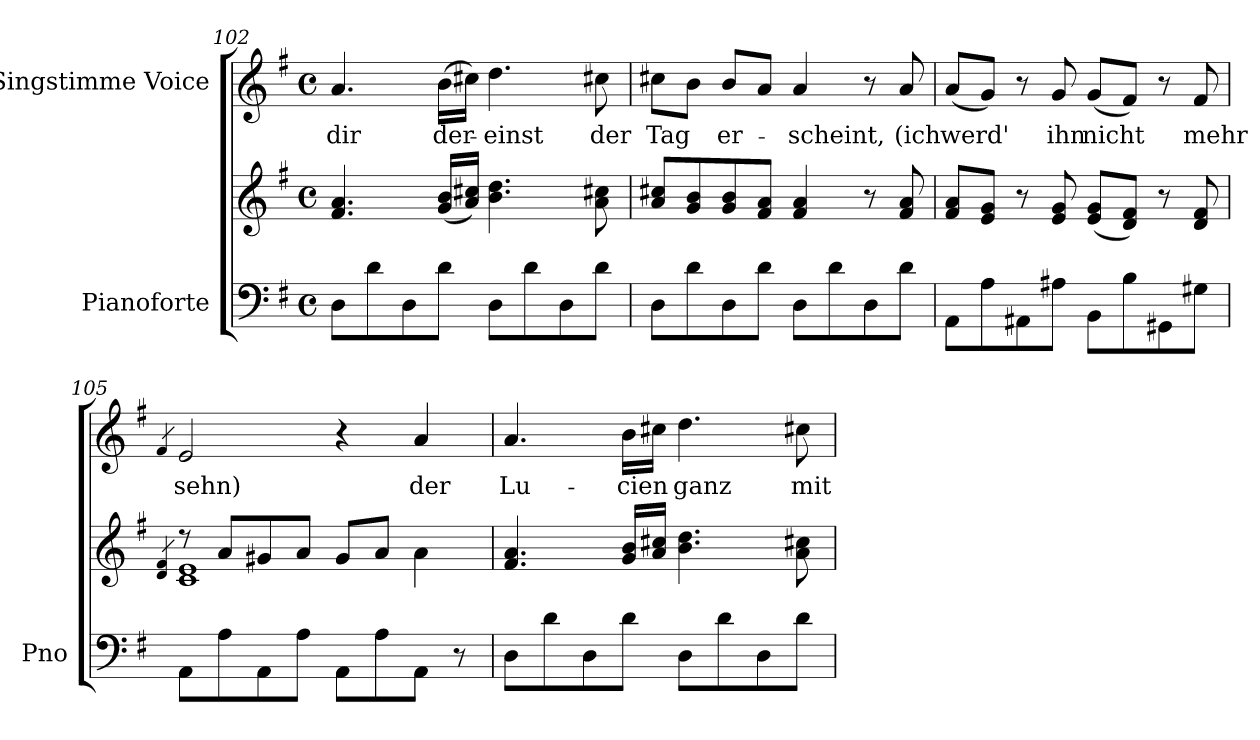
**kern	**kern	**kern	**text
*part2	*part2	*part1	*part1
*staff3	*staff2	*staff1	*staff1
*I"Pianoforte	*	*I"Singstimme Voice	*
*I'Pno	*	*	*
*clefF4	*clefG2	*clefG2	*
*k[f#]	*k[f#]	*k[f#]	*
*M4/4	*M4/4	*M4/4	*
*met(c)	*met(c)	*met(c)	*
=102	=102	=102	=102
!	!	!	!LO:LY:b
8D\L	4.f#/ 4.a/	4.a/	dir
8d\	.	.	.
8D\	.	.	.
!	!	!	!LO:LY:b
8d\J	(<16g/ 16b/LL	(>16b\LL	der-
.	16a/ 16cc#X/JJ)	16cc#X\JJ)	.
!	!	!	!LO:LY:b
8D\L	4.b\ 4.dd\	4.dd\	-einst
8d\	.	.	.
8D\	.	.	.
!	!	!	!LO:LY:b
8d\J	8a\ 8cc#X\	8cc#X\	der
=103	=103	=103	=103
!	!	!	!LO:LY:b
8D\L	8a/ 8cc#i/L	8cc#i\L	Tag
8d\	8g/ 8b/	8b\J	.
!	!	!	!LO:LY:b
8D\	8g/ 8b/	8b/L	er-
8d\J	8f#/ 8a/J	8a/J	.
!	!	!	!LO:LY:b
8D\L	4f#/ 4a/	4a/	-scheint,
8d\	.	.	.
8D\	8r	8r	.
!	!	!	!LO:LY:b
8d\J	8f#/ 8a/	8a/	(ich
=104	=104	=104	=104
!	!	!	!LO:LY:b
8AA\L	8f#/ 8a/L	(<8a/L	werd'
8A\	8e/ 8g/J	8g/J)	.
8AA#X\	8r	8r	.
!	!	!	!LO:LY:b
8A#X\J	8e/ 8g/	8g/	ihn
!	!	!	!LO:LY:b
8BB\L	(<8e/ 8g/L	(<8g/L	nicht
8B\	8d/ 8f#/J)	8f#/J)	.
8GG#X\	8r	8r	.
!	!	!	!LO:LY:b
8G#X\J	8d/ 8f#/	8f#/	mehr
!!LO:LB:g=z
=105	=105	=105	=105
*	*^	*	*
.	.	4qd/ 4qf#/	4qf#/	.
!	!	!	!	!LO:LY:b
8AA\L	8r	1c 1e	2e/	sehn)
8A\	8a/L	.	.	.
8AA\	8g#X/	.	.	.
8A\J	8a/J	.	.	.
8AA\L	8g#/L	.	4r	.
8A\	8a/J	.	.	.
!	!	!	!	!LO:LY:b
8AA\J	4a\	.	4a/	der
8r	.	.	.	.
*	*v	*v	*	*
=106	=106	=106	=106
!	!	!	!LO:LY:b
8D\L	4.f#/ 4.a/	4.a/	Lu-
8d\	.	.	.
8D\	.	.	.
!	!	!	!LO:LY:b
8d\J	16g/ 16b/LL	16b\LL	-cien
.	16a/ 16cc#X/JJ	16cc#X\JJ	.
!	!	!	!LO:LY:b
8D\L	4.b\ 4.dd\	4.dd\	ganz
8d\	.	.	.
8D\	.	.	.
!	!	!	!LO:LY:b
8d\J	8a\ 8cc#X\	8cc#X\	mit
=	=	=	=
*-	*-	*-	*-
